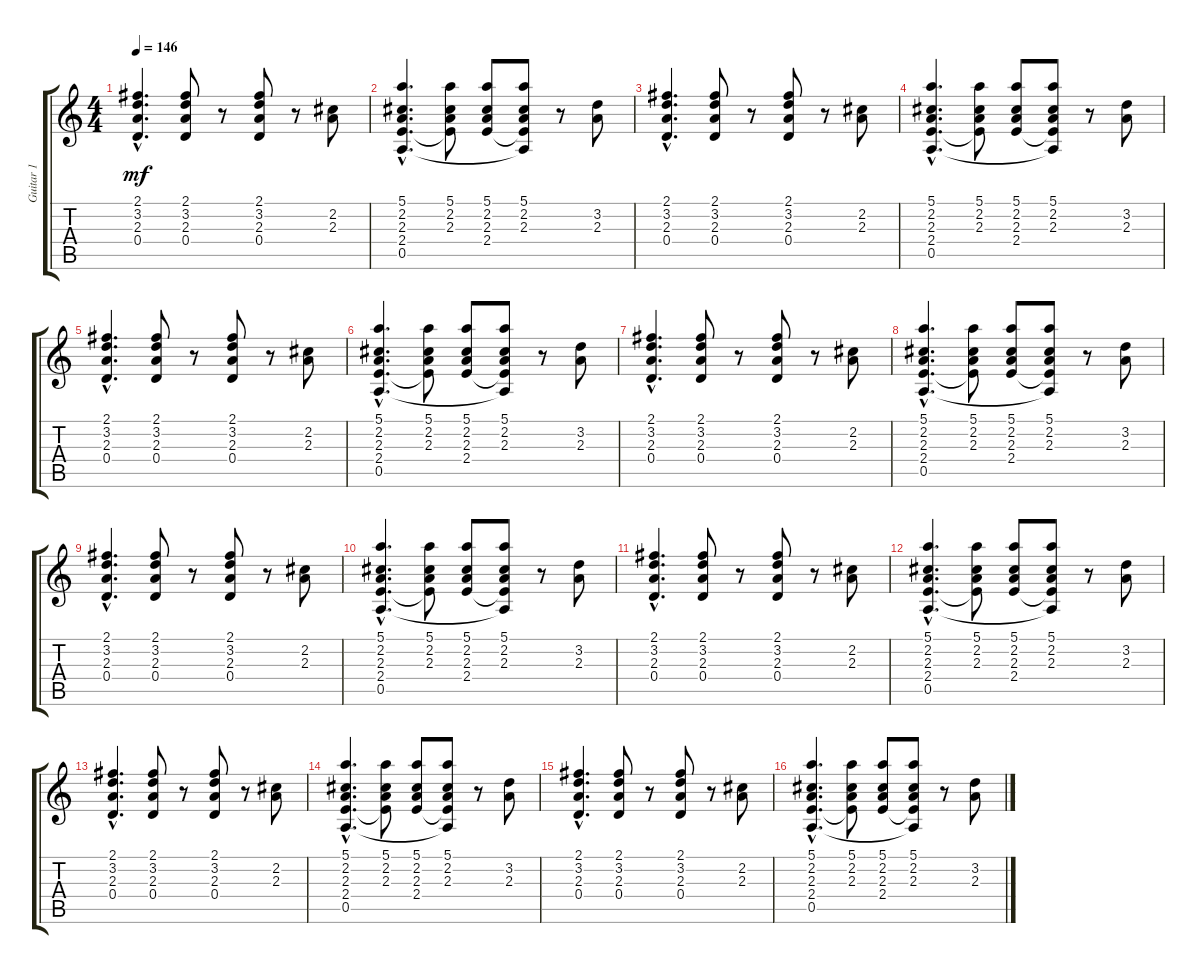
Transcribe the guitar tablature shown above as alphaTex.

\track ("Guitar 1" "Guitar 1") {instrument electricguitarclean}
\staff {score tabs}
\tuning (E4 B3 G3 D3 A2 E2) {hide}
\ts (4 4)
\tempo 146
\clef g2
\ks c
(2.1{hac} 3.2{hac} 2.3{hac} 0.4{hac}).4{d dy mf} (2.1 3.2 2.3 0.4).8 r.8 (2.1 3.2 2.3 0.4).8 r.8 (2.2 2.3).8 |
(5.1{hac} 2.2{hac} 2.3{hac} 2.4{hac} 0.5{hac}).4{d} (5.1 2.2 2.3 2.4{t}).8 (5.1 2.2 2.3 2.4).8 (5.1 2.2 2.3 2.4{t} 0.5{t}).8 r.8 (3.2 2.3).8 |
(2.1{hac} 3.2{hac} 2.3{hac} 0.4{hac}).4{d} (2.1 3.2 2.3 0.4).8 r.8 (2.1 3.2 2.3 0.4).8 r.8 (2.2 2.3).8 |
(5.1{hac} 2.2{hac} 2.3{hac} 2.4{hac} 0.5{hac}).4{d} (5.1 2.2 2.3 2.4{t}).8 (5.1 2.2 2.3 2.4).8 (5.1 2.2 2.3 2.4{t} 0.5{t}).8 r.8 (3.2 2.3).8 |
(2.1{hac} 3.2{hac} 2.3{hac} 0.4{hac}).4{d} (2.1 3.2 2.3 0.4).8 r.8 (2.1 3.2 2.3 0.4).8 r.8 (2.2 2.3).8 |
(5.1{hac} 2.2{hac} 2.3{hac} 2.4{hac} 0.5{hac}).4{d} (5.1 2.2 2.3 2.4{t}).8 (5.1 2.2 2.3 2.4).8 (5.1 2.2 2.3 2.4{t} 0.5{t}).8 r.8 (3.2 2.3).8 |
(2.1{hac} 3.2{hac} 2.3{hac} 0.4{hac}).4{d} (2.1 3.2 2.3 0.4).8 r.8 (2.1 3.2 2.3 0.4).8 r.8 (2.2 2.3).8 |
(5.1{hac} 2.2{hac} 2.3{hac} 2.4{hac} 0.5{hac}).4{d} (5.1 2.2 2.3 2.4{t}).8 (5.1 2.2 2.3 2.4).8 (5.1 2.2 2.3 2.4{t} 0.5{t}).8 r.8 (3.2 2.3).8 |
(2.1{hac} 3.2{hac} 2.3{hac} 0.4{hac}).4{d} (2.1 3.2 2.3 0.4).8 r.8 (2.1 3.2 2.3 0.4).8 r.8 (2.2 2.3).8 |
(5.1{hac} 2.2{hac} 2.3{hac} 2.4{hac} 0.5{hac}).4{d} (5.1 2.2 2.3 2.4{t}).8 (5.1 2.2 2.3 2.4).8 (5.1 2.2 2.3 2.4{t} 0.5{t}).8 r.8 (3.2 2.3).8 |
(2.1{hac} 3.2{hac} 2.3{hac} 0.4{hac}).4{d} (2.1 3.2 2.3 0.4).8 r.8 (2.1 3.2 2.3 0.4).8 r.8 (2.2 2.3).8 |
(5.1{hac} 2.2{hac} 2.3{hac} 2.4{hac} 0.5{hac}).4{d} (5.1 2.2 2.3 2.4{t}).8 (5.1 2.2 2.3 2.4).8 (5.1 2.2 2.3 2.4{t} 0.5{t}).8 r.8 (3.2 2.3).8 |
(2.1{hac} 3.2{hac} 2.3{hac} 0.4{hac}).4{d} (2.1 3.2 2.3 0.4).8 r.8 (2.1 3.2 2.3 0.4).8 r.8 (2.2 2.3).8 |
(5.1{hac} 2.2{hac} 2.3{hac} 2.4{hac} 0.5{hac}).4{d} (5.1 2.2 2.3 2.4{t}).8 (5.1 2.2 2.3 2.4).8 (5.1 2.2 2.3 2.4{t} 0.5{t}).8 r.8 (3.2 2.3).8 |
(2.1{hac} 3.2{hac} 2.3{hac} 0.4{hac}).4{d} (2.1 3.2 2.3 0.4).8 r.8 (2.1 3.2 2.3 0.4).8 r.8 (2.2 2.3).8 |
(5.1{hac} 2.2{hac} 2.3{hac} 2.4{hac} 0.5{hac}).4{d} (5.1 2.2 2.3 2.4{t}).8 (5.1 2.2 2.3 2.4).8 (5.1 2.2 2.3 2.4{t} 0.5{t}).8 r.8 (3.2 2.3).8
